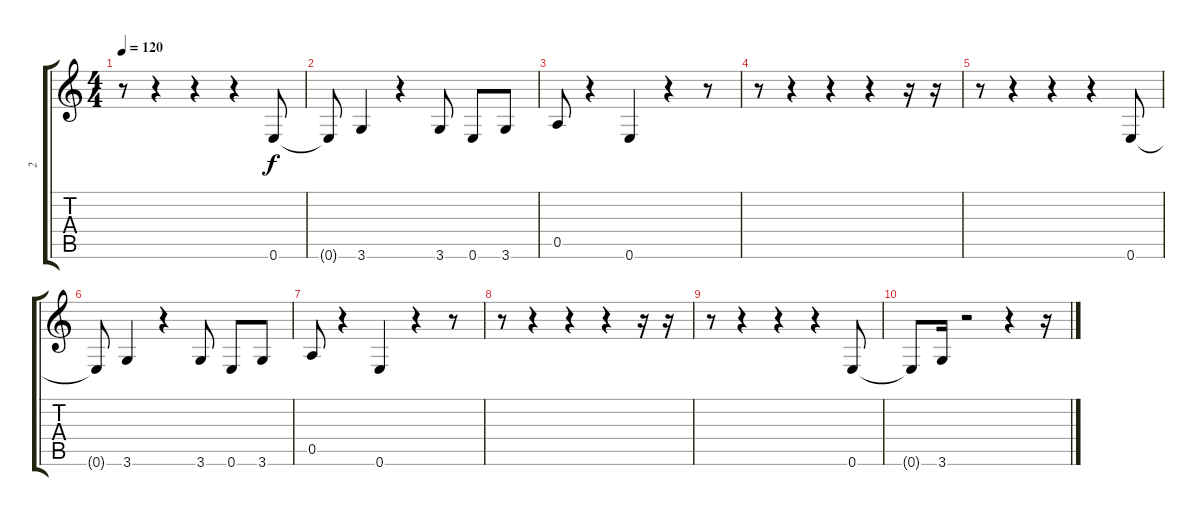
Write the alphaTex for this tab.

\track ("2" "2") {instrument electricbassfinger}
\staff {score tabs}
\tuning (E4 B3 G3 D3 A2 E2) {hide}
\ts (4 4)
\tempo 120
\clef g2
\ks c
r.8{dy f} r.4 r.4 r.4 0.6.8 |
0.6{t}.8 3.6.4 r.4 3.6.8 0.6.8 3.6.8 |
0.5.8 r.4 0.6.4 r.4 r.8 |
r.8 r.4 r.4 r.4 r.16 r.16 |
r.8 r.4 r.4 r.4 0.6.8 |
0.6{t}.8 3.6.4 r.4 3.6.8 0.6.8 3.6.8 |
0.5.8 r.4 0.6.4 r.4 r.8 |
r.8 r.4 r.4 r.4 r.16 r.16 |
r.8 r.4 r.4 r.4 0.6.8 |
0.6{t}.8 3.6.16 r.2 r.4 r.16
